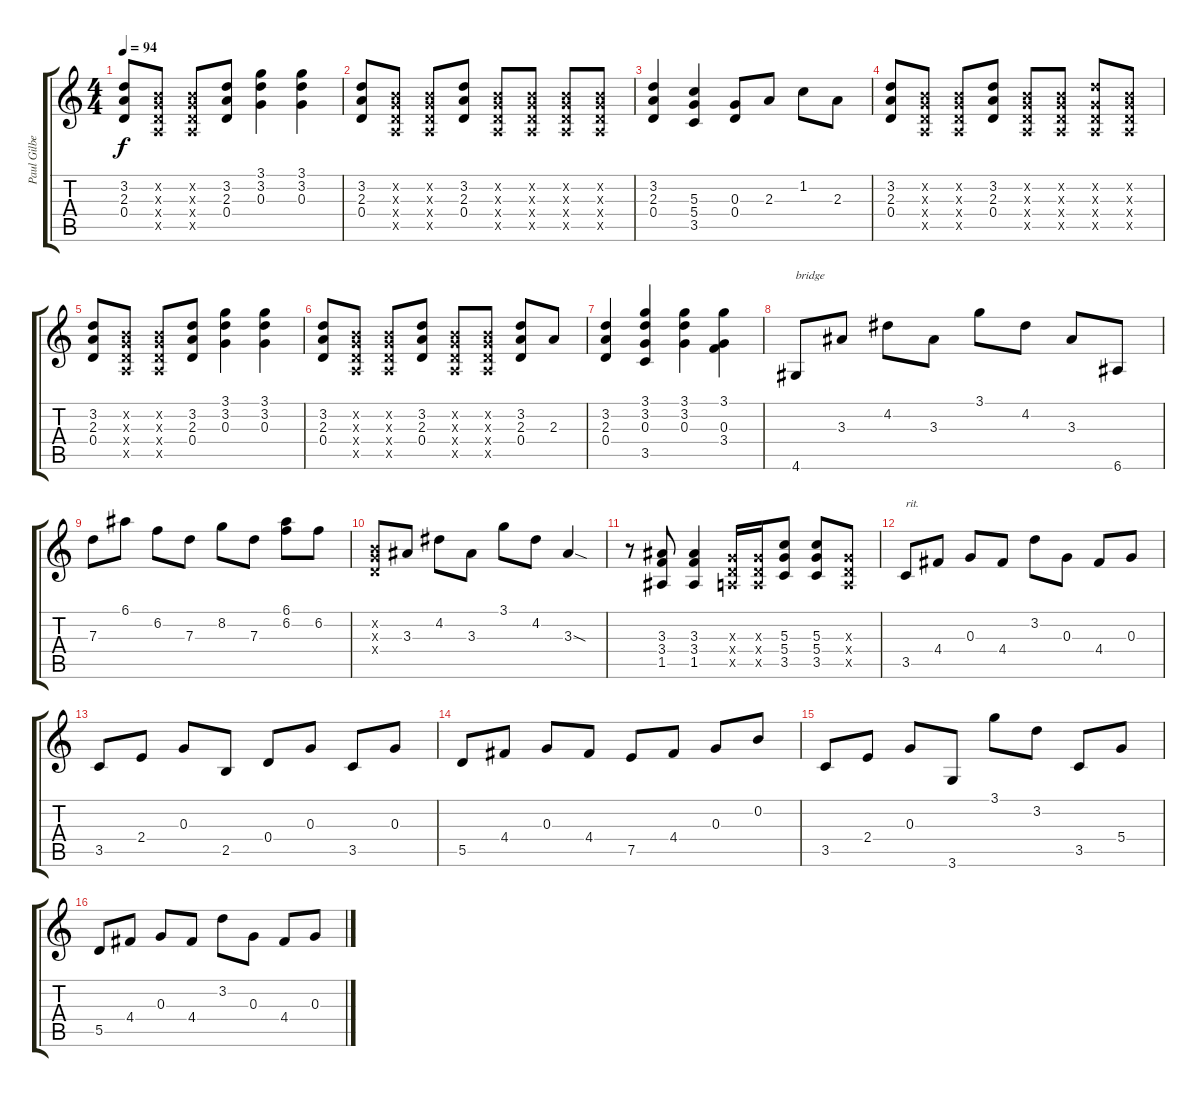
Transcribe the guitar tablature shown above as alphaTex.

\track ("Paul Gilbert (Tommy)" "Paul Gilbe") {instrument overdrivenguitar}
\staff {score tabs}
\tuning (E4 B3 G3 D3 A2 E2) {hide}
\ts (4 4)
\tempo 94
\clef g2
\ks c
(3.2 2.3 0.4).8{dy f} (0.2{x} 0.3{x} 0.4{x} 0.5{x}).8 (0.2{x} 0.3{x} 0.4{x} 0.5{x}).8 (3.2 2.3 0.4).8 (3.1 3.2 0.3).4 (3.1 3.2 0.3).4 |
(3.2 2.3 0.4).8 (0.2{x} 0.3{x} 0.4{x} 0.5{x}).8 (0.2{x} 0.3{x} 0.4{x} 0.5{x}).8 (3.2 2.3 0.4).8 (0.2{x} 0.3{x} 0.4{x} 0.5{x}).8 (0.2{x} 0.3{x} 0.4{x} 0.5{x}).8 (0.2{x} 0.3{x} 0.4{x} 0.5{x}).8 (0.2{x} 0.3{x} 0.4{x} 0.5{x}).8 |
(3.2 2.3 0.4).4 (5.3 5.4 3.5).4 (0.3 0.4).8 2.3.8 1.2.8 2.3.8 |
(3.2 2.3 0.4).8 (0.2{x} 0.3{x} 0.4{x} 0.5{x}).8 (0.2{x} 0.3{x} 0.4{x} 0.5{x}).8 (3.2 2.3 0.4).8 (0.2{x} 0.3{x} 0.4{x} 0.5{x}).8 (0.2{x} 0.3{x} 0.4{x} 0.5{x}).8 (3.2{x} 0.3{x} 0.4{x} 0.5{x}).8 (0.2{x} 0.3{x} 0.4{x} 0.5{x}).8 |
(3.2 2.3 0.4).8 (0.2{x} 0.3{x} 0.4{x} 0.5{x}).8 (0.2{x} 0.3{x} 0.4{x} 0.5{x}).8 (3.2 2.3 0.4).8 (3.1 3.2 0.3).4 (3.1 3.2 0.3).4 |
(3.2 2.3 0.4).8 (0.2{x} 0.3{x} 0.4{x} 0.5{x}).8 (0.2{x} 0.3{x} 0.4{x} 0.5{x}).8 (3.2 2.3 0.4).8 (0.2{x} 0.3{x} 0.4{x} 0.5{x}).8 (0.2{x} 0.3{x} 0.4{x} 0.5{x}).8 (3.2 2.3 0.4).8 2.3.8 |
(3.2 2.3 0.4).4 (3.1 3.2 0.3 3.5).4 (3.1 3.2 0.3).4 (3.1 0.3 3.4).4 |
4.6.8{txt "bridge"} 3.3.8 4.2.8 3.3.8 3.1.8 4.2.8 3.3.8 6.6.8 |
7.3.8 6.1.8 6.2.8 7.3.8 8.2.8 7.3.8 (6.1 6.2).8 6.2.8 |
(0.2{x} 0.3{x} 0.4{x}).8 3.3.8 4.2.8 3.3.8 3.1.8 4.2.8 3.3{sod}.4 |
r.8 (3.3 3.4 1.5).8 (3.3 3.4 1.5).4 (0.3{x} 0.4{x} 0.5{x}).16 (0.3{x} 0.4{x} 0.5{x}).16 (5.3 5.4 3.5).8 (5.3 5.4 3.5).8 (0.3{x} 0.4{x} 0.5{x}).8 |
3.5.8{txt "rit."} 4.4.8 0.3.8 4.4.8 3.2.8 0.3.8 4.4.8 0.3.8 |
3.5.8 2.4.8 0.3.8 2.5.8 0.4.8 0.3.8 3.5.8 0.3.8 |
5.5.8 4.4.8 0.3.8 4.4.8 7.5.8 4.4.8 0.3.8 0.2.8 |
3.5.8 2.4.8 0.3.8 3.6.8 3.1.8 3.2.8 3.5.8 5.4.8 |
5.5.8 4.4.8 0.3.8 4.4.8 3.2.8 0.3.8 4.4.8 0.3.8
